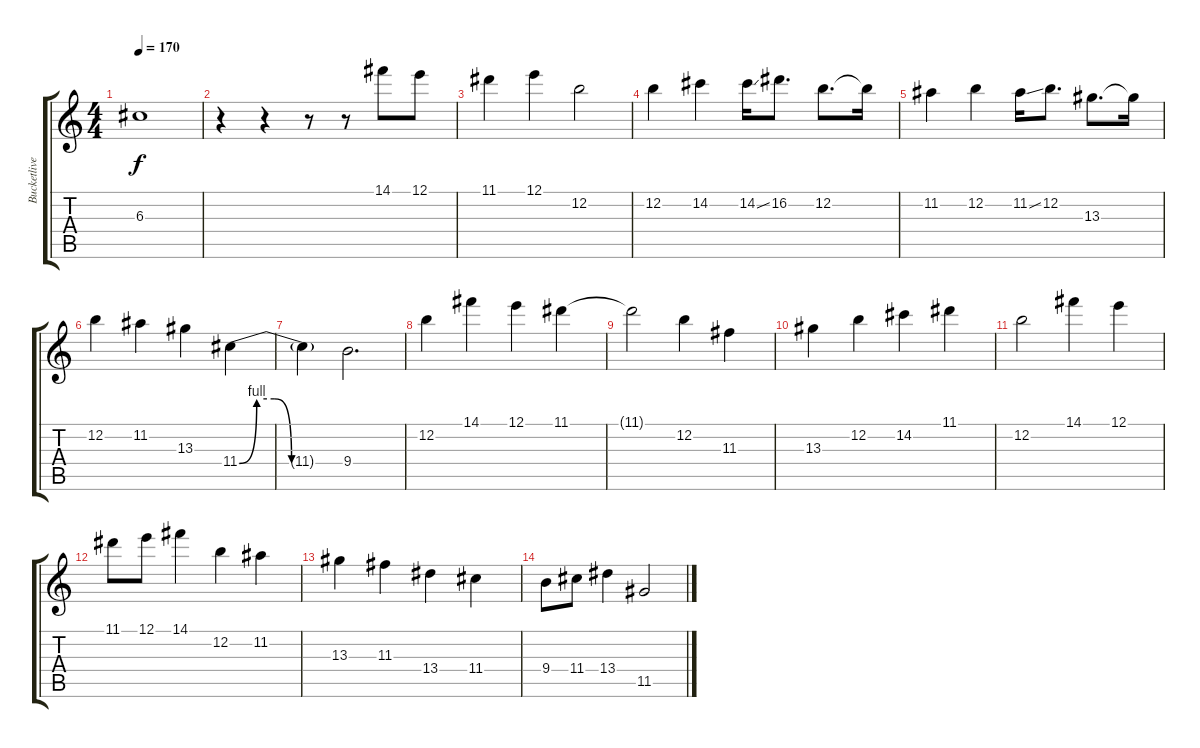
\track ("Bucketlive layer" "Bucketlive") {instrument electricguitarjazz}
\staff {score tabs}
\tuning (E4 B3 G3 D3 A2 E2) {hide}
\ts (4 4)
\tempo 170
\clef g2
\ks c
6.3{t}.1{dy f} |
r.4 r.4 r.8 r.8 14.1.8 12.1.8 |
11.1.4 12.1.4 12.2.2 |
12.2.4 14.2.4 14.2{ss}.16 16.2.8{d} 12.2.8{d} 12.2{t}.16 |
11.2.4 12.2.4 11.2{ss}.16 12.2.8{d} 13.3.8{d} 13.3{t}.16 |
12.2.4 11.2.4 13.3.4 11.4{be (custom 0 0 10 4 20 4 30 0 60 0)}.4 |
11.4{t}.4 9.4.2{d} |
12.2.4 14.1.4 12.1.4 11.1.4 |
11.1{t}.2 12.2.4 11.3.4 |
13.3.4 12.2.4 14.2.4 11.1.4 |
12.2.2 14.1.4 12.1.4 |
11.1.8 12.1.8 14.1.4 12.2.4 11.2.4 |
13.3.4 11.3.4 13.4.4 11.4.4 |
9.4.8 11.4.8 13.4.4 11.5.2
